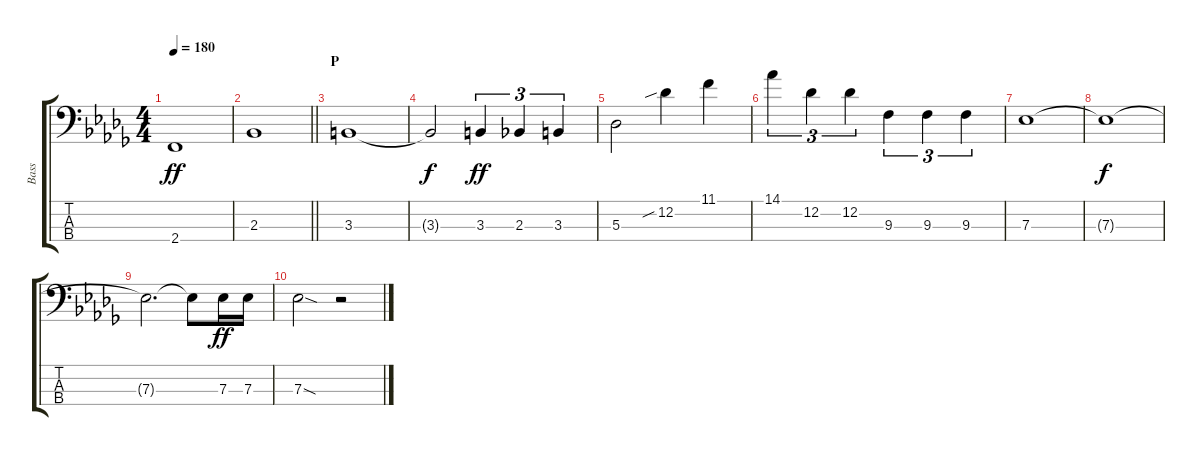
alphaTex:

\track ("Bass" "Bass") {instrument electricbasspick}
\staff {score tabs}
\tuning (Gb2 Db2 Ab1 Eb1) {hide}
\ts (4 4)
\tempo 180
\clef f4
\ks db
2.4.1{dy ff} |
\barLineRight lightlight
2.3.1 |
\section ("" "P")
3.3.1 |
3.3{t}.2{dy f} 3.3.4{tu (3 2) dy ff} 2.3.4{tu (3 2)} 3.3.4{tu (3 2)} |
5.3.2 12.2{sib}.4 11.1.4 |
14.1.4{tu (3 2)} 12.2.4{tu (3 2)} 12.2.4{tu (3 2)} 9.3.4{tu (3 2)} 9.3.4{tu (3 2)} 9.3.4{tu (3 2)} |
7.3.1 |
7.3{t}.1{dy f} |
7.3{t}.2{d} 7.3{t}.8 7.3.16{dy ff} 7.3.16 |
7.3{sod}.2 r.2
